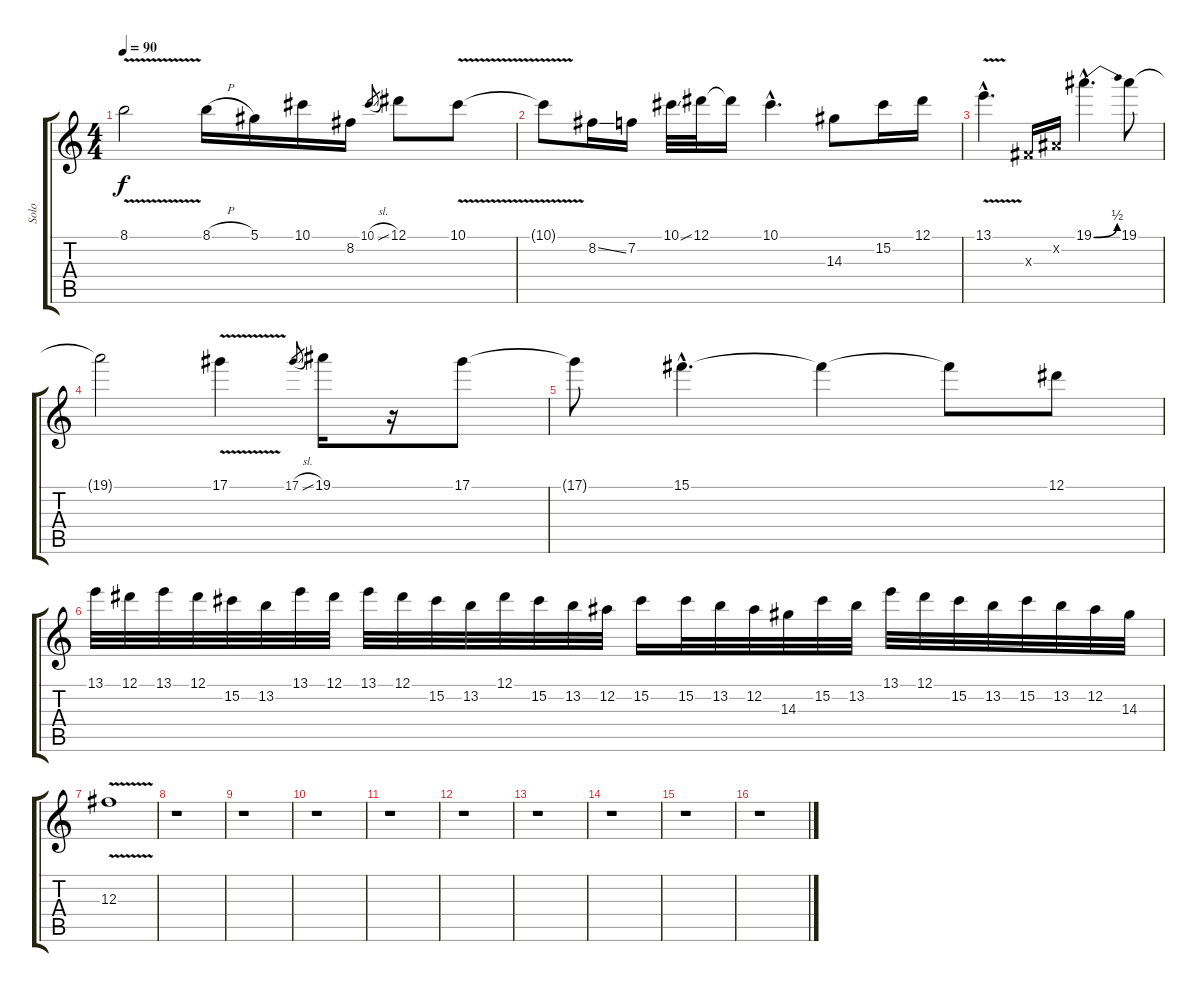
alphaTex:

\track ("Solo" "Solo") {instrument overdrivenguitar}
\staff {score tabs}
\tuning (Eb4 Bb3 Gb3 Db3 Ab2 Eb2) {hide}
\ts (4 4)
\tempo 90
\clef g2
\ks c
8.1{v}.2{dy f} 8.1{h}.16 5.1.16 10.1.16 8.2.16 10.1{sl}.8{gr} 12.1.8 10.1{v}.8 |
10.1{t}.8 8.2{ss}.16 7.2.16 10.1{ss}.32 12.1.32 12.1{t}.16 10.1{hac}.4{d} 14.3.8 15.2.16 12.1.16 |
13.1{v hac}.4{d} 0.3{x}.16 0.2{x}.16 19.1{be (bend 0 0 60 2) hac}.4{d} 19.1.8 |
19.1{t}.2 17.1{v}.4 17.1{sl}.8{gr} 19.1.16 r.16 17.1.8 |
17.1{t}.8 15.1{hac}.4{d} 15.1{t}.4 15.1{t}.8 12.1.8 |
13.1.32 12.1.32 13.1.32 12.1.32 15.2.32 13.2.32 13.1.32 12.1.32 13.1.32 12.1.32 15.2.32 13.2.32 12.1.32 15.2.32 13.2.32 12.2.32 15.2.16 15.2.32 13.2.32 12.2.32 14.3.32 15.2.32 13.2.32 13.1.32 12.1.32 15.2.32 13.2.32 15.2.32 13.2.32 12.2.32 14.3.32 |
12.3{v}.1 |
r.1 |
r.1 |
r.1 |
r.1 |
r.1 |
r.1 |
r.1 |
r.1 |
r.1
